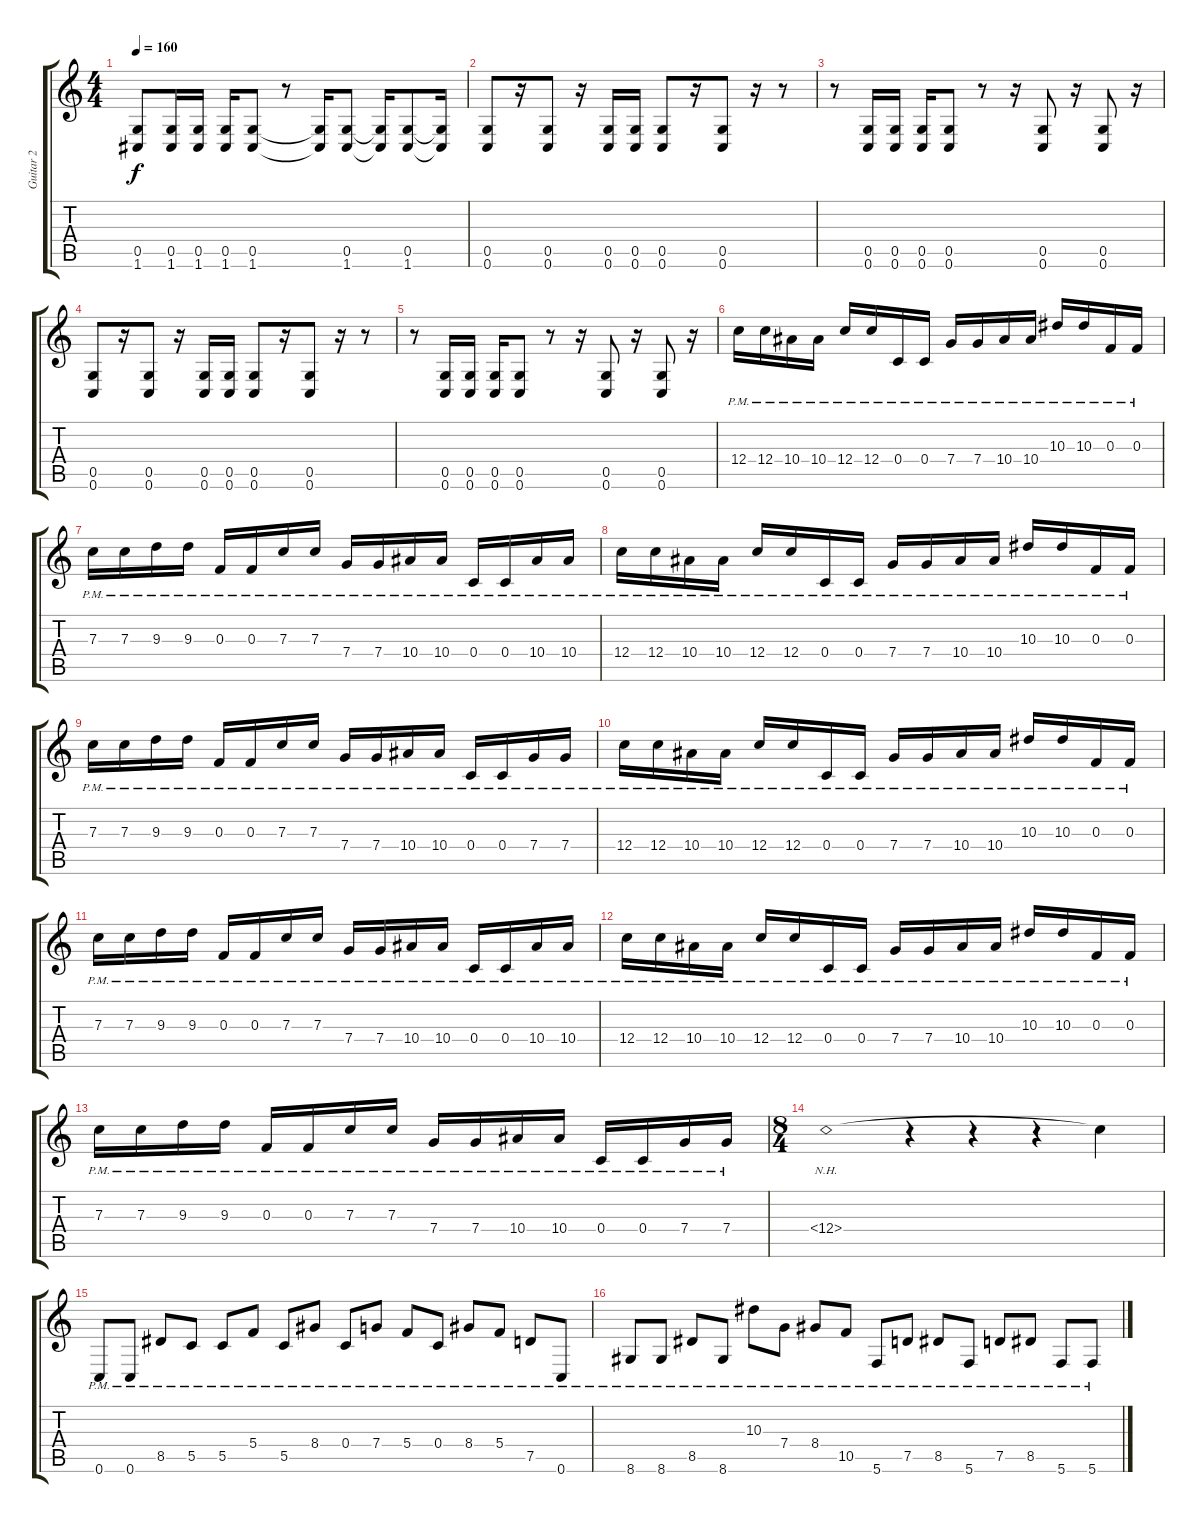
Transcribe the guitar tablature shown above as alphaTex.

\track ("Guitar 2" "Guitar 2") {instrument overdrivenguitar}
\staff {score tabs}
\tuning (D4 A3 F3 C3 G2 C2) {hide}
\ts (4 4)
\tempo 160
\clef g2
\ks c
(0.5{t} 1.6{t}).8{dy f} (0.5 1.6).16 (0.5 1.6).16 (0.5 1.6).16 (0.5 1.6).8 r.8 (0.5{t} 1.6{t}).16 (0.5 1.6).8 (0.5{t} 1.6{t}).16 (0.5 1.6).8 (0.5{t} 1.6{t}).16 |
(0.5 0.6).8 r.16 (0.5 0.6).8 r.16 (0.5 0.6).16 (0.5 0.6).16 (0.5 0.6).8 r.16 (0.5 0.6).8 r.16 r.8 |
r.8 (0.5 0.6).16 (0.5 0.6).16 (0.5 0.6).16 (0.5 0.6).8 r.8 r.16 (0.5 0.6).8 r.16 (0.5 0.6).8 r.16 |
(0.5 0.6).8 r.16 (0.5 0.6).8 r.16 (0.5 0.6).16 (0.5 0.6).16 (0.5 0.6).8 r.16 (0.5 0.6).8 r.16 r.8 |
r.8 (0.5 0.6).16 (0.5 0.6).16 (0.5 0.6).16 (0.5 0.6).8 r.8 r.16 (0.5 0.6).8 r.16 (0.5 0.6).8 r.16 |
12.4{pm}.16 12.4{pm}.16 10.4{pm}.16 10.4{pm}.16 12.4{pm}.16 12.4{pm}.16 0.4{pm}.16 0.4{pm}.16 7.4{pm}.16 7.4{pm}.16 10.4{pm}.16 10.4{pm}.16 10.3{pm}.16 10.3{pm}.16 0.3{pm}.16 0.3{pm}.16 |
7.3{pm}.16 7.3{pm}.16 9.3{pm}.16 9.3{pm}.16 0.3{pm}.16 0.3{pm}.16 7.3{pm}.16 7.3{pm}.16 7.4{pm}.16 7.4{pm}.16 10.4{pm}.16 10.4{pm}.16 0.4{pm}.16 0.4{pm}.16 10.4{pm}.16 10.4{pm}.16 |
12.4{pm}.16 12.4{pm}.16 10.4{pm}.16 10.4{pm}.16 12.4{pm}.16 12.4{pm}.16 0.4{pm}.16 0.4{pm}.16 7.4{pm}.16 7.4{pm}.16 10.4{pm}.16 10.4{pm}.16 10.3{pm}.16 10.3{pm}.16 0.3{pm}.16 0.3{pm}.16 |
7.3{pm}.16 7.3{pm}.16 9.3{pm}.16 9.3{pm}.16 0.3{pm}.16 0.3{pm}.16 7.3{pm}.16 7.3{pm}.16 7.4{pm}.16 7.4{pm}.16 10.4{pm}.16 10.4{pm}.16 0.4{pm}.16 0.4{pm}.16 7.4{pm}.16 7.4{pm}.16 |
12.4{pm}.16 12.4{pm}.16 10.4{pm}.16 10.4{pm}.16 12.4{pm}.16 12.4{pm}.16 0.4{pm}.16 0.4{pm}.16 7.4{pm}.16 7.4{pm}.16 10.4{pm}.16 10.4{pm}.16 10.3{pm}.16 10.3{pm}.16 0.3{pm}.16 0.3{pm}.16 |
7.3{pm}.16 7.3{pm}.16 9.3{pm}.16 9.3{pm}.16 0.3{pm}.16 0.3{pm}.16 7.3{pm}.16 7.3{pm}.16 7.4{pm}.16 7.4{pm}.16 10.4{pm}.16 10.4{pm}.16 0.4{pm}.16 0.4{pm}.16 10.4{pm}.16 10.4{pm}.16 |
12.4{pm}.16 12.4{pm}.16 10.4{pm}.16 10.4{pm}.16 12.4{pm}.16 12.4{pm}.16 0.4{pm}.16 0.4{pm}.16 7.4{pm}.16 7.4{pm}.16 10.4{pm}.16 10.4{pm}.16 10.3{pm}.16 10.3{pm}.16 0.3{pm}.16 0.3{pm}.16 |
7.3{pm}.16 7.3{pm}.16 9.3{pm}.16 9.3{pm}.16 0.3{pm}.16 0.3{pm}.16 7.3{pm}.16 7.3{pm}.16 7.4{pm}.16 7.4{pm}.16 10.4{pm}.16 10.4{pm}.16 0.4{pm}.16 0.4{pm}.16 7.4{pm}.16 7.4{pm}.16 |
\ts (8 4)
12.4{nh}.1 r.4 r.4 r.4 12.4{t}.4 |
0.6{pm}.8 0.6{pm}.8 8.5{pm}.8 5.5{pm}.8 5.5{pm}.8 5.4{pm}.8 5.5{pm}.8 8.4{pm}.8 0.4{pm}.8 7.4{pm}.8 5.4{pm}.8 0.4{pm}.8 8.4{pm}.8 5.4{pm}.8 7.5{pm}.8 0.6{pm}.8 |
8.6{pm}.8 8.6{pm}.8 8.5{pm}.8 8.6{pm}.8 10.3{pm}.8 7.4{pm}.8 8.4{pm}.8 10.5{pm}.8 5.6{pm}.8 7.5{pm}.8 8.5{pm}.8 5.6{pm}.8 7.5{pm}.8 8.5{pm}.8 5.6{pm}.8 5.6{pm}.8
